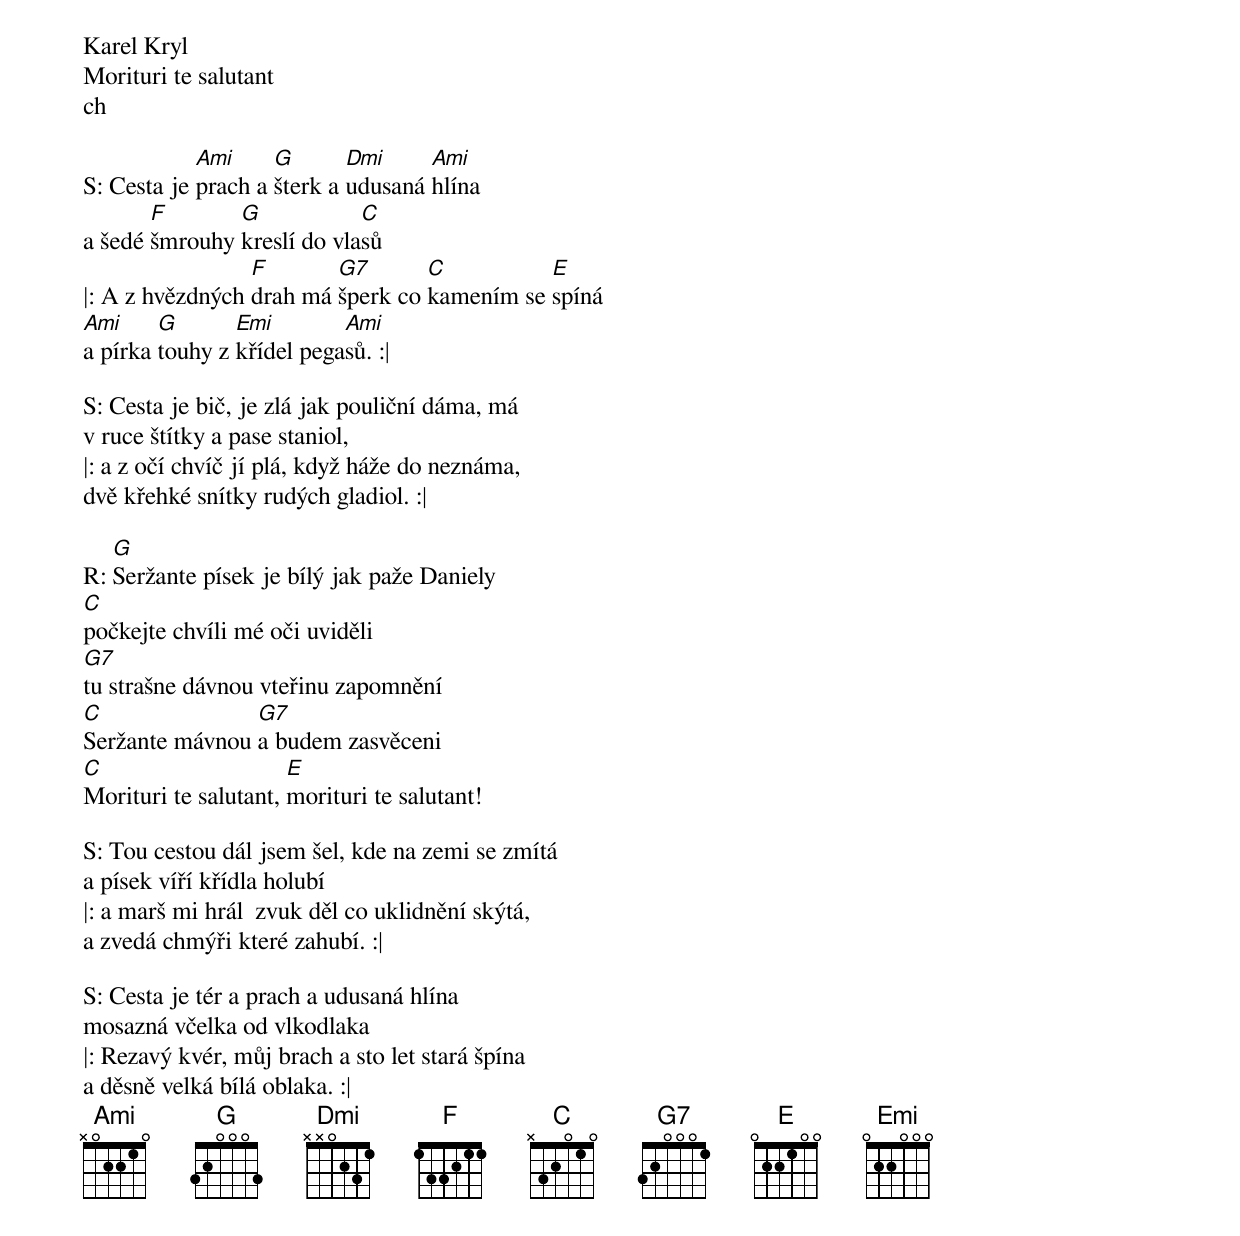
Karel Kryl
Morituri te salutant
ch

S: Cesta je [Ami]prach a [G]šterk a [Dmi]udusaná [Ami]hlína
a šedé [F]šmrouhy [G]kreslí do vla[C]sů
|: A z hvězdných [F]drah má [G7]šperk co [C]kamením se [E]spíná
[Ami]a pírka [G]touhy z [Emi]křídel pega[Ami]sů. :|

S: Cesta je bič, je zlá jak pouliční dáma, má
v ruce štítky a pase staniol,
|: a z očí chvíč jí plá, když háže do neznáma,
dvě křehké snítky rudých gladiol. :|

R: [G]Seržante písek je bílý jak paže Daniely
[C]počkejte chvíli mé oči uviděli
[G7]tu strašne dávnou vteřinu zapomnění
[C]Seržante mávnou [G7]a budem zasvěceni
[C]Morituri te salutant, [E]morituri te salutant!

S: Tou cestou dál jsem šel, kde na zemi se zmítá
a písek víří křídla holubí
|: a marš mi hrál  zvuk děl co uklidnění skýtá,
a zvedá chmýři které zahubí. :|

S: Cesta je tér a prach a udusaná hlína
mosazná včelka od vlkodlaka
|: Rezavý kvér, můj brach a sto let stará špína
a děsně velká bílá oblaka. :|
